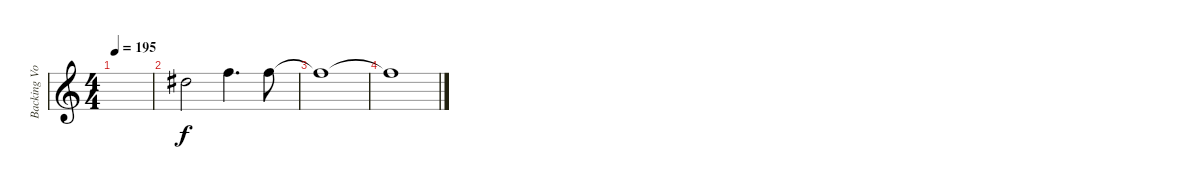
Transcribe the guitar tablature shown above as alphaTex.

\track ("Backing Vocals" "Backing Vo") {instrument distortionguitar}
\staff {score}
\tuning (Eb4 Bb3 Gb3 Db3 Ab2 Eb2) {hide}
\ts (4 4)
\tempo 195
\clef g2
\ks c
|
5.2.2 7.2.4{d} 7.2.8 |
7.2{t}.1 |
7.2{t}.1
